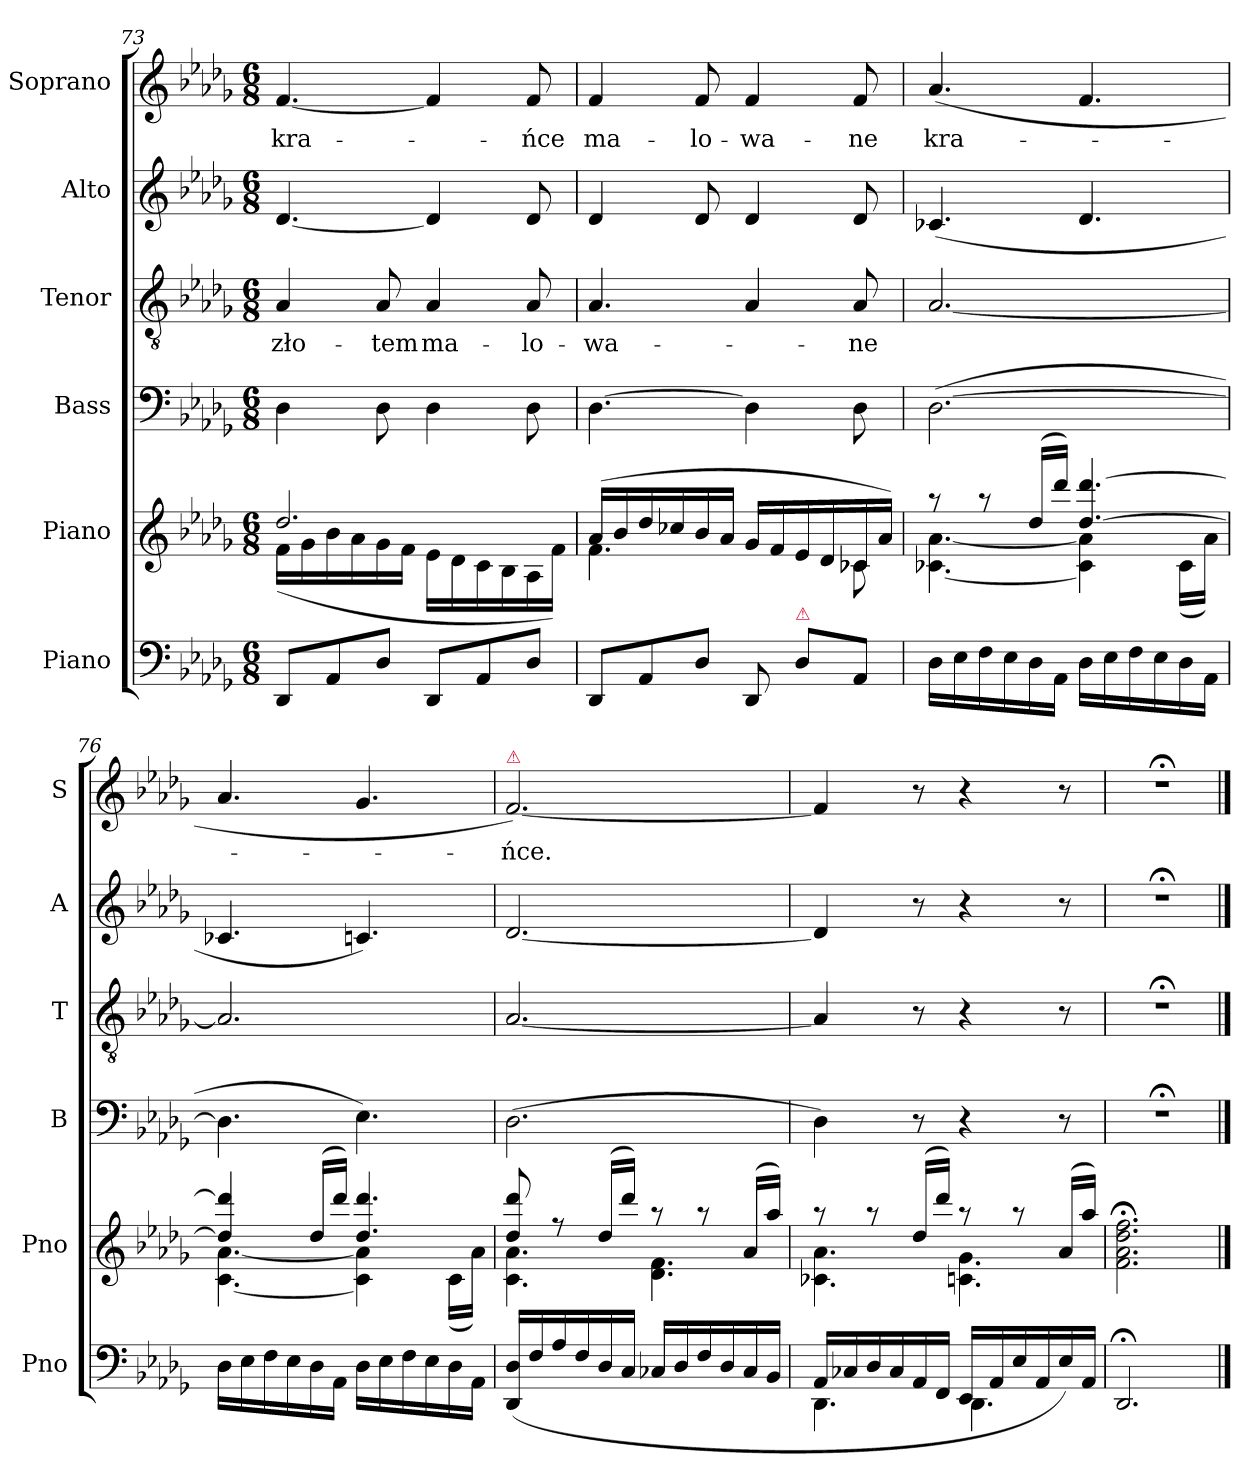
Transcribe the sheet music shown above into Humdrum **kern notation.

**kern	**kern	**kern	**kern	**text	**kern	**kern	**text
*part6	*part5	*part4	*part3	*part3	*part2	*part1	*part1
*staff6	*staff5	*staff4	*staff3	*staff3	*staff2	*staff1	*staff1
*I"Piano	*I"Piano	*I"Bass	*I"Tenor	*	*I"Alto	*I"Soprano	*
*I'Pno	*I'Pno	*I'B	*I'T	*	*I'A	*I'S	*
*clefF4	*clefG2	*clefF4	*clefGv2	*	*clefG2	*clefG2	*
*k[b-e-a-d-g-]	*k[b-e-a-d-g-]	*k[b-e-a-d-g-]	*k[b-e-a-d-g-]	*	*k[b-e-a-d-g-]	*k[b-e-a-d-g-]	*
*D-:	*D-:	*D-:	*D-:	*	*D-:	*D-:	*
*M6/8	*M6/8	*M6/8	*M6/8	*	*M6/8	*M6/8	*
=73	=73	=73	=73	=73	=73	=73	=73
*	*^	*	*	*	*	*	*
8DD-/L	2.dd-/	(>16f\LL	4D-\	4A-/	zło-	[4.d-/	[4.f/	kra-
.	.	16g-\	.	.	.	.	.	.
8AA-/	.	16b-\	.	.	.	.	.	.
.	.	16a-\	.	.	.	.	.	.
8D-/J	.	16g-\	8D-\	8A-/	-tem	.	.	.
.	.	16f\JJ	.	.	.	.	.	.
8DD-/L	.	16e-\LL	4D-\	4A-/	ma-	4d-/]	4f/]	.
.	.	16d-\	.	.	.	.	.	.
8AA-/	.	16c\	.	.	.	.	.	.
.	.	16B-\	.	.	.	.	.	.
8D-/J	.	16A-\	8D-\	8A-/	-lo-	8d-/	8f/	-ńce
.	.	16f\JJ)	.	.	.	.	.	.
=74	=74	=74	=74	=74	=74	=74	=74	=74
8DD-/L	(16a-/LL	4.f\	[4.D-\	4.A-/	-wa-	4d-/	4f/	ma-
.	16b-/	.	.	.	.	.	.	.
8AA-/	16dd-/	.	.	.	.	.	.	.
.	16cc-X/	.	.	.	.	.	.	.
8D-/J	16b-/	.	.	.	.	8d-/	8f/	-lo-
.	16a-/JJ	.	.	.	.	.	.	.
8DD-/	16g-/LL	4ryy	4D-\]	4A-/	.	4d-/	4f/	-wa-
.	16f/	.	.	.	.	.	.	.
!LO:TX:a:color=crimson:t=⚠	!	!	!	!	!	!	!	!
8D-\L	16e-/	.	.	.	.	.	.	.
.	16d-/	.	.	.	.	.	.	.
8AA-/J	16c-X/	8c-X\	8D-\	8A-/	-ne	8d-/	8f/	-ne
.	16a-/JJ)	.	.	.	.	.	.	.
=75	=75	=75	=75	=75	=75	=75	=75	=75
16D-\LL	8raa	[4.c-X\ [4.a-\	([2.D-\	[2.A-/	.	(>4.c-X/	(>4.a-/	kra-
16E-\	.	.	.	.	.	.	.	.
16F\	8raa	.	.	.	.	.	.	.
16E-\	.	.	.	.	.	.	.	.
16D-\	(<16dd-/LL	.	.	.	.	.	.	.
16AA-\JJ	16ddd-/JJ)	.	.	.	.	.	.	.
16D-\LL	[4.dd-/ [4.ddd-/	4c-]\ 4a-]\	.	.	.	4.d-/	4.f/	.
16E-\	.	.	.	.	.	.	.	.
16F\	.	.	.	.	.	.	.	.
16E-\	.	.	.	.	.	.	.	.
16D-\	.	(>16c-\LL	.	.	.	.	.	.
16AA-\JJ	.	16a-\JJ)	.	.	.	.	.	.
=76	=76	=76	=76	=76	=76	=76	=76	=76
16D-\LL	4dd-]/ 4ddd-]/	[4.c\ [4.a-\	4.D-\]	2.A-/]	.	4.c-X/	4.a-/	.
16E-\	.	.	.	.	.	.	.	.
16F\	.	.	.	.	.	.	.	.
16E-\	.	.	.	.	.	.	.	.
16D-\	(16dd-/LL	.	.	.	.	.	.	.
16AA-\JJ	16ddd-/JJ)	.	.	.	.	.	.	.
16D-\LL	4.dd-/ 4.ddd-/	4c]\ 4a-]\	4.E-\)	.	.	4.cn/)	4.g-/	.
16E-\	.	.	.	.	.	.	.	.
16F\	.	.	.	.	.	.	.	.
16E-\	.	.	.	.	.	.	.	.
16D-\	.	(>16c\LL	.	.	.	.	.	.
16AA-\JJ	.	16a-\JJ)	.	.	.	.	.	.
=77	=77	=77	=77	=77	=77	=77	=77	=77
!	!	!	!	!	!	!	!LO:TX:a:color=crimson:t=⚠	!
(16DD-/ 16D-/LL	8dd-/ 8ddd-/	4.c\ 4.a-\	(2.D-\	[2.A-/	.	[2.d-/	[2.f/)	-ńce.
16F/	.	.	.	.	.	.	.	.
16A-/	8r	.	.	.	.	.	.	.
16F/	.	.	.	.	.	.	.	.
16D-/	(<16dd-/LL	.	.	.	.	.	.	.
16C/JJ	16ddd-/JJ)	.	.	.	.	.	.	.
16C-X/LL	8raa	4.d-\ 4.f\	.	.	.	.	.	.
16D-/	.	.	.	.	.	.	.	.
16F/	8raa	.	.	.	.	.	.	.
16D-/	.	.	.	.	.	.	.	.
16C-/	(<16a-/LL	.	.	.	.	.	.	.
16BB-/JJ	16aa-/JJ)	.	.	.	.	.	.	.
=78	=78	=78	=78	=78	=78	=78	=78	=78
*^	*	*	*	*	*	*	*	*
16AA-/LL	4.DD-\	8raa	4.c-X\ 4.a-\	4D-\)	4A-/]	.	4d-/]	4f/]	.
16C-X/	.	.	.	.	.	.	.	.	.
16D-/	.	8raa	.	.	.	.	.	.	.
16C-/	.	.	.	.	.	.	.	.	.
16AA-/	.	(<16dd-/LL	.	8r	8r	.	8r	8r	.
16FF/JJ	.	16ddd-/JJ)	.	.	.	.	.	.	.
16EE-/LL	4.DD-\	8raa	4.cn\ 4.g-\	4r	4r	.	4r	4r	.
16AA-/	.	.	.	.	.	.	.	.	.
16E-/	.	8raa	.	.	.	.	.	.	.
16AA-/	.	.	.	.	.	.	.	.	.
16E-/)	.	(<16a-/LL	.	8r	8r	.	8r	8r	.
16AA-/JJ	.	16aa-/JJ)	.	.	.	.	.	.	.
*v	*v	*	*	*	*	*	*	*	*
*	*v	*v	*	*	*	*	*	*
=79	=79	=79	=79	=79	=79	=79	=79
2.DD-;</	2.f;<\ 2.a-;<\ 2.dd-;<\ 2.ff;<\	2.r;<	2.r;<	.	2.r;<	2.r;<	.
==	==	==	==	==	==	==	==
*-	*-	*-	*-	*-	*-	*-	*-
